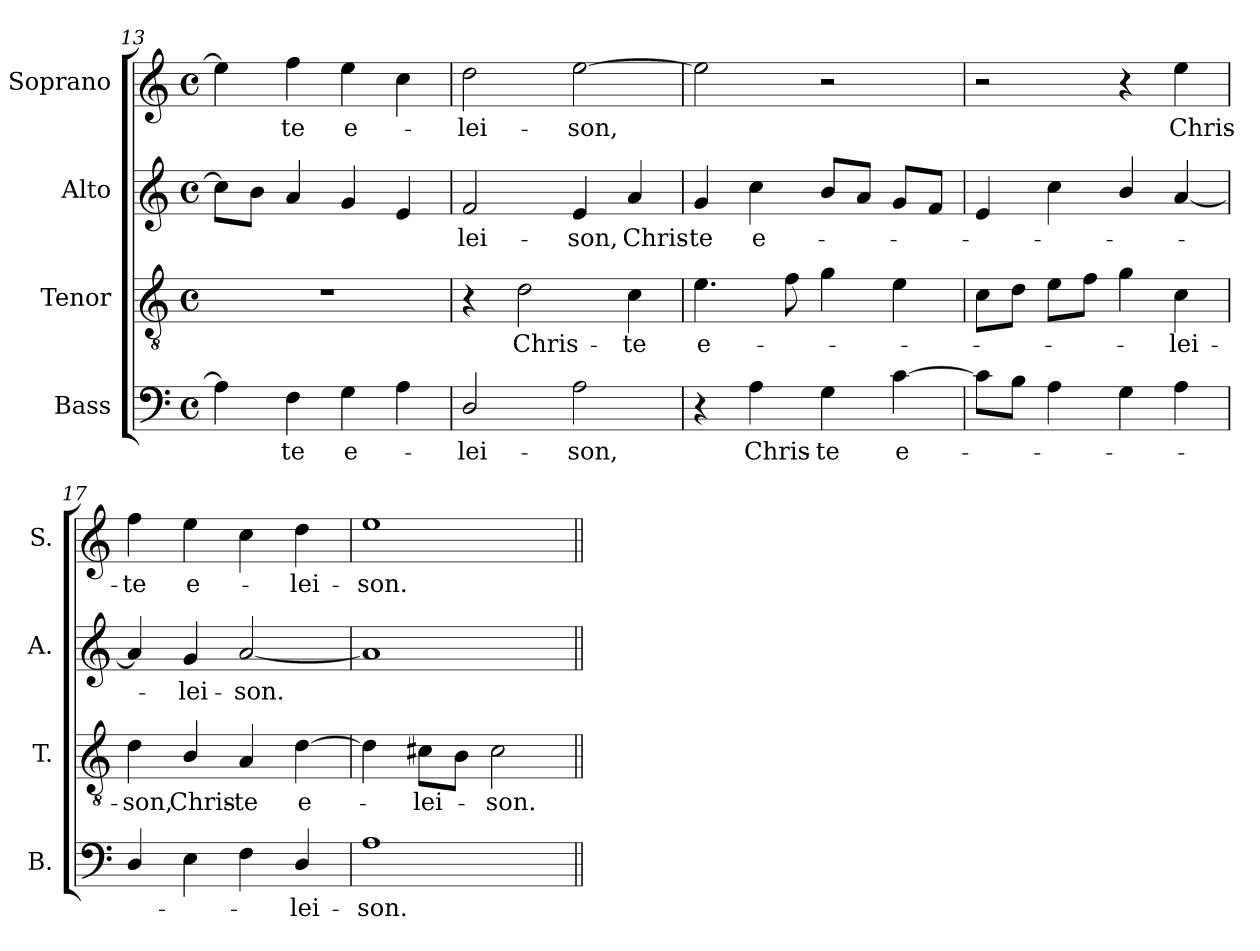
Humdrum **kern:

**kern	**text	**kern	**text	**kern	**text	**kern	**text
*part4	*part4	*part3	*part3	*part2	*part2	*part1	*part1
*staff4	*staff4	*staff3	*staff3	*staff2	*staff2	*staff1	*staff1
*I"Bass	*	*I"Tenor	*	*I"Alto	*	*I"Soprano	*
*I'B.	*	*I'T.	*	*I'A.	*	*I'S.	*
*clefF4	*	*clefGv2	*	*clefG2	*	*clefG2	*
*	*	*ITrd7c12	*	*	*	*	*
*k[]	*	*k[]	*	*k[]	*	*k[]	*
*C:	*	*C:	*	*C:	*	*C:	*
*M4/4	*	*M4/4	*	*M4/4	*	*M4/4	*
*met(c)	*	*met(c)	*	*met(c)	*	*met(c)	*
=13	=13	=13	=13	=13	=13	=13	=13
4Ai\]	.	1r	.	8cci\L]	.	4eei\]	.
.	.	.	.	8bi\J	.	.	.
!	!LO:LY:b:color=#000000	!	!	!	!	!	!
!	!	!	!	!	!	!	!LO:LY:b:color=#000000
4Fi\	-te	.	.	4ai/	.	4ffi\	-te
!	!LO:LY:b:color=#000000	!	!	!	!	!	!
!	!	!	!	!	!	!	!LO:LY:b:color=#000000
4Gi\	e-	.	.	4gi/	.	4eei\	e-
4Ai\	.	.	.	4ei/	.	4cci\	.
=14	=14	=14	=14	=14	=14	=14	=14
!	!LO:LY:b:color=#000000	!	!	!	!	!	!
!	!	!	!	!	!LO:LY:b:color=#000000	!	!
!	!	!	!	!	!	!	!LO:LY:b:color=#000000
2Di/	-lei-	4r	.	2fi/	-lei-	2ddi\	-lei-
!	!	!	!LO:LY:b:color=#000000	!	!	!	!
.	.	2Di\	Chris-	.	.	.	.
!	!LO:LY:b:color=#000000	!	!	!	!	!	!
!	!	!	!	!	!LO:LY:b:color=#000000	!	!
!	!	!	!	!	!	!	!LO:LY:b:color=#000000
2Ai\	-son,	.	.	4ei/	-son,	[2eei\	-son,
!	!	!	!LO:LY:b:color=#000000	!	!	!	!
!	!	!	!	!	!LO:LY:b:color=#000000	!	!
.	.	4Ci\	-te	4ai/	Chris-	.	.
!!LO:PB:g=z
=15	=15	=15	=15	=15	=15	=15	=15
!	!	!	!LO:LY:b:color=#000000	!	!	!	!
!	!	!	!	!	!LO:LY:b:color=#000000	!	!
4r	.	4.Ei\	e-	4gi/	-te	2eei\]	.
!	!LO:LY:b:color=#000000	!	!	!	!	!	!
!	!	!	!	!	!LO:LY:b:color=#000000	!	!
4Ai\	Chris-	.	.	4cci\	e-	.	.
.	.	8Fi\	.	.	.	.	.
!	!LO:LY:b:color=#000000	!	!	!	!	!	!
4Gi\	-te	4Gi\	.	8bi/L	.	2r	.
.	.	.	.	8ai/J	.	.	.
!	!LO:LY:b:color=#000000	!	!	!	!	!	!
[4ci\	e-	4Ei\	.	8gi/L	.	.	.
.	.	.	.	8fi/J	.	.	.
=16	=16	=16	=16	=16	=16	=16	=16
8ci\L]	.	8Ci\L	.	4ei/	.	2r	.
8Bi\J	.	8Di\J	.	.	.	.	.
4Ai\	.	8Ei\L	.	4cci\	.	.	.
.	.	8Fi\J	.	.	.	.	.
4Gi\	.	4Gi\	.	4bi/	.	4r	.
!	!	!	!LO:LY:b:color=#000000	!	!	!	!
!	!	!	!	!	!	!	!LO:LY:b:color=#000000
4Ai\	.	4Ci\	-lei-	[4ai/	.	4eei\	Chris-
=17	=17	=17	=17	=17	=17	=17	=17
!	!	!	!LO:LY:b:color=#000000	!	!	!	!
!	!	!	!	!	!	!	!LO:LY:b:color=#000000
4Di/	.	4Di\	-son,	4ai/]	.	4ffi\	-te
!	!	!	!LO:LY:b:color=#000000	!	!	!	!
!	!	!	!	!	!LO:LY:b:color=#000000	!	!
!	!	!	!	!	!	!	!LO:LY:b:color=#000000
4Ei\	.	4BBi/	Chris-	4gi/	-lei-	4eei\	e-
!	!	!	!LO:LY:b:color=#000000	!	!	!	!
!	!	!	!	!	!LO:LY:b:color=#000000	!	!
4Fi\	.	4AAi/	-te	[2ai/	-son.	4cci\	.
!	!LO:LY:b:color=#000000	!	!	!	!	!	!
!	!	!	!LO:LY:b:color=#000000	!	!	!	!
!	!	!	!	!	!	!	!LO:LY:b:color=#000000
4Di/	-lei-	[4Di\	e-	.	.	4ddi\	-lei-
=18	=18	=18	=18	=18	=18	=18	=18
!	!LO:LY:b:color=#000000	!	!	!	!	!	!
!	!	!	!	!	!	!	!LO:LY:b:color=#000000
1Ai	-son.	4Di\]	.	1ai]	.	1eei	-son.
!	!	!	!LO:LY:b:color=#000000	!	!	!	!
.	.	8C#Xi\L	-lei-	.	.	.	.
.	.	8BBi\J	.	.	.	.	.
!	!	!	!LO:LY:b:color=#000000	!	!	!	!
.	.	2C#i\	-son.	.	.	.	.
=||	=||	=||	=||	=||	=||	=||	=||
*-	*-	*-	*-	*-	*-	*-	*-
